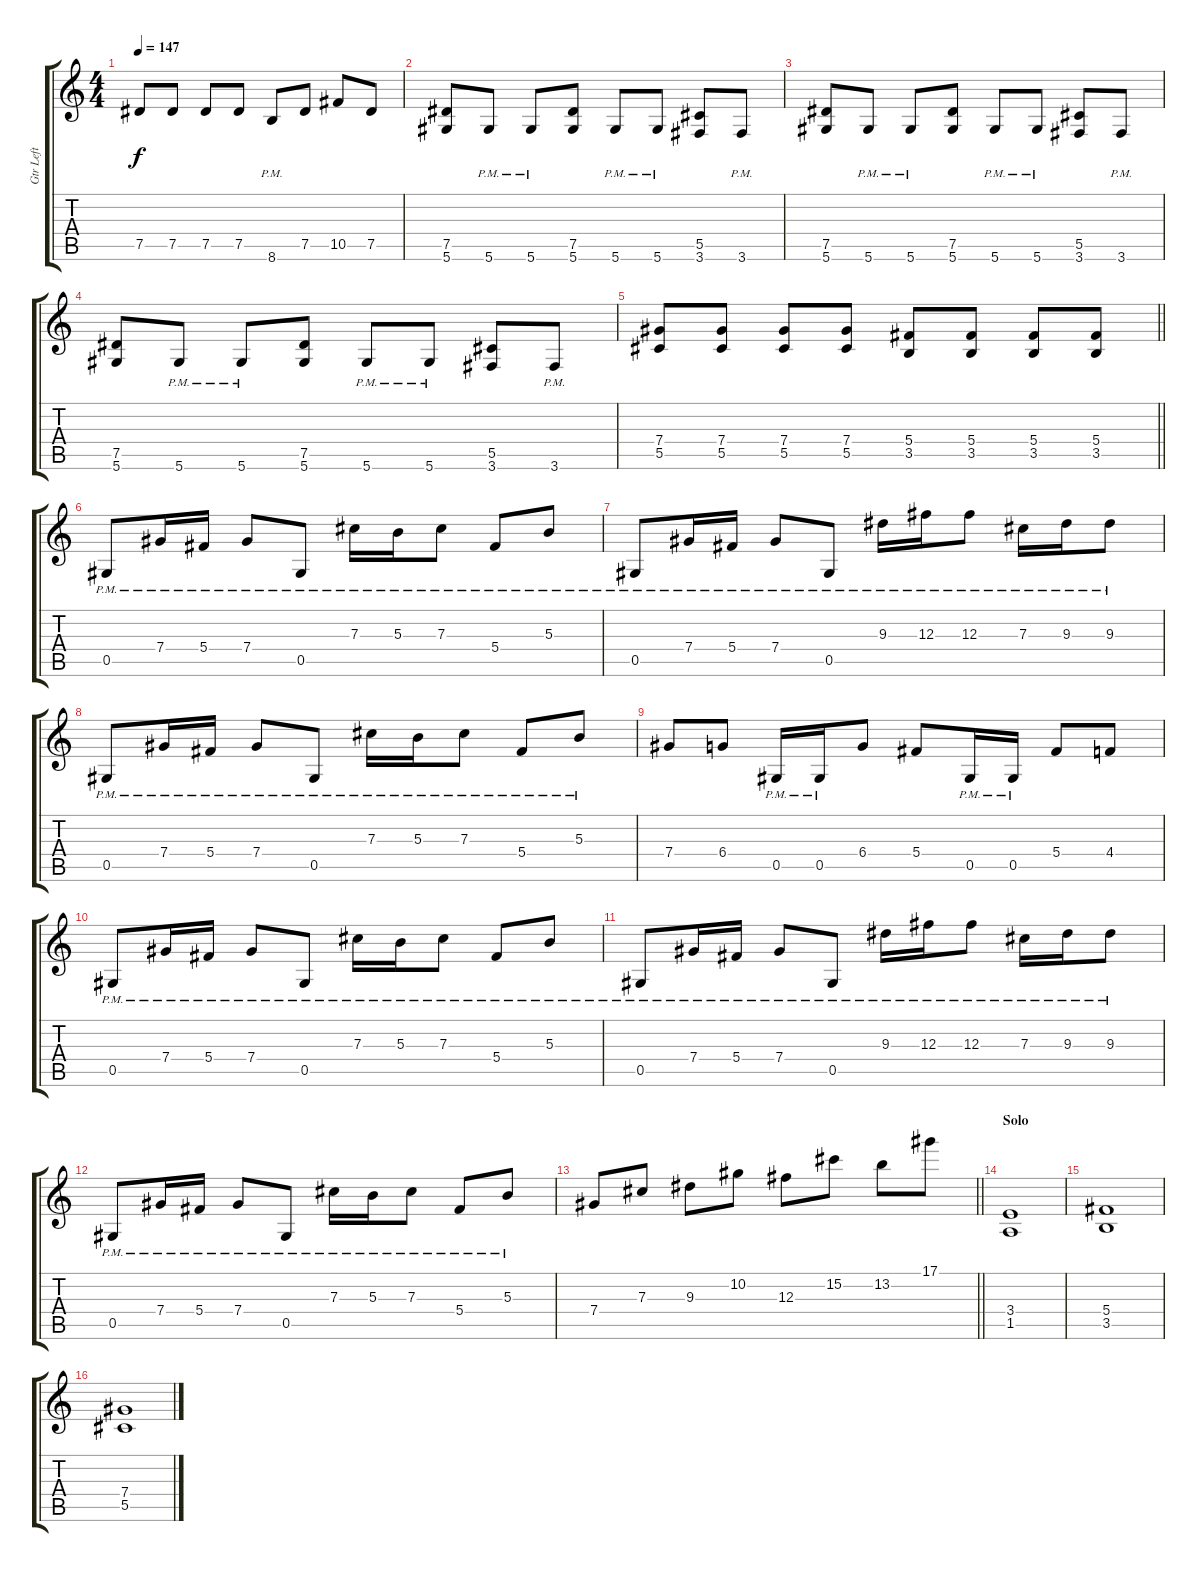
\track ("Gtr Left" "Gtr Left") {instrument overdrivenguitar}
\staff {score tabs}
\tuning (Eb4 Bb3 Gb3 Db3 Ab2 Eb2) {hide}
\ts (4 4)
\tempo 147
\clef g2
\ks c
7.5.8{dy f} 7.5.8 7.5.8 7.5.8 8.6{pm}.8 7.5.8 10.5.8 7.5.8 |
(7.5 5.6).8 5.6{pm}.8 5.6{pm}.8 (7.5 5.6).8 5.6{pm}.8 5.6{pm}.8 (5.5 3.6).8 3.6{pm}.8 |
(7.5 5.6).8 5.6{pm}.8 5.6{pm}.8 (7.5 5.6).8 5.6{pm}.8 5.6{pm}.8 (5.5 3.6).8 3.6{pm}.8 |
(7.5 5.6).8 5.6{pm}.8 5.6{pm}.8 (7.5 5.6).8 5.6{pm}.8 5.6{pm}.8 (5.5 3.6).8 3.6{pm}.8 |
\barLineRight lightlight
(7.4 5.5).8 (7.4 5.5).8 (7.4 5.5).8 (7.4 5.5).8 (5.4 3.5).8 (5.4 3.5).8 (5.4 3.5).8 (5.4 3.5).8 |
\section ("" "")
0.5{pm}.8 7.4{pm}.16 5.4{pm}.16 7.4{pm}.8 0.5{pm}.8 7.3{pm}.16 5.3{pm}.16 7.3{pm}.8 5.4{pm}.8 5.3{pm}.8 |
0.5{pm}.8 7.4{pm}.16 5.4{pm}.16 7.4{pm}.8 0.5{pm}.8 9.3{pm}.16 12.3{pm}.16 12.3{pm}.8 7.3{pm}.16 9.3{pm}.16 9.3{pm}.8 |
0.5{pm}.8 7.4{pm}.16 5.4{pm}.16 7.4{pm}.8 0.5{pm}.8 7.3{pm}.16 5.3{pm}.16 7.3{pm}.8 5.4{pm}.8 5.3{pm}.8 |
7.4.8 6.4.8 0.5{pm}.16 0.5{pm}.16 6.4.8 5.4.8 0.5{pm}.16 0.5{pm}.16 5.4.8 4.4.8 |
0.5{pm}.8 7.4{pm}.16 5.4{pm}.16 7.4{pm}.8 0.5{pm}.8 7.3{pm}.16 5.3{pm}.16 7.3{pm}.8 5.4{pm}.8 5.3{pm}.8 |
0.5{pm}.8 7.4{pm}.16 5.4{pm}.16 7.4{pm}.8 0.5{pm}.8 9.3{pm}.16 12.3{pm}.16 12.3{pm}.8 7.3{pm}.16 9.3{pm}.16 9.3{pm}.8 |
0.5{pm}.8 7.4{pm}.16 5.4{pm}.16 7.4{pm}.8 0.5{pm}.8 7.3{pm}.16 5.3{pm}.16 7.3{pm}.8 5.4{pm}.8 5.3{pm}.8 |
\barLineRight lightlight
7.4.8 7.3.8 9.3.8 10.2.8 12.3.8 15.2.8 13.2.8 17.1.8 |
\section ("" "Solo")
(3.4 1.5).1 |
(5.4 3.5).1 |
(7.4 5.5).1
